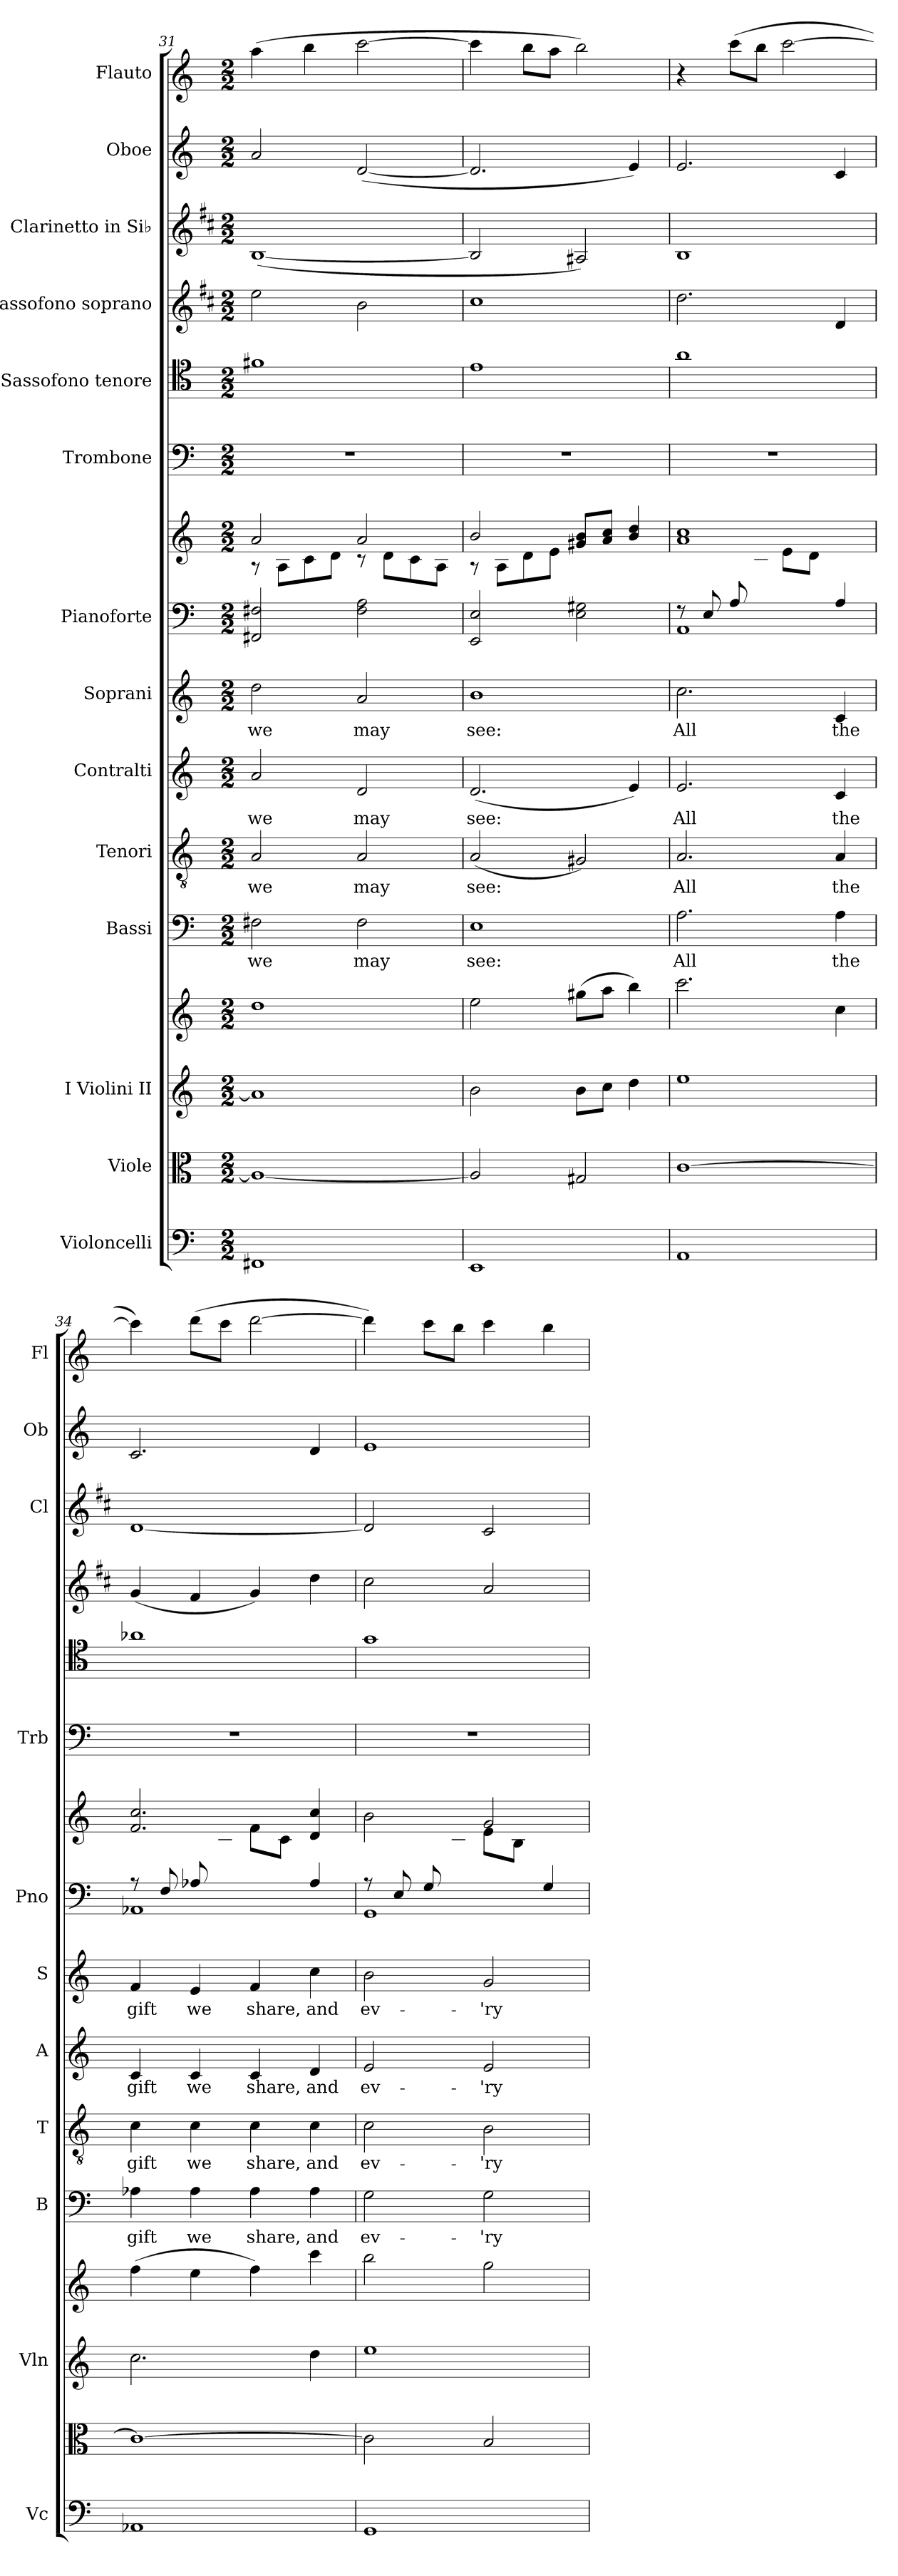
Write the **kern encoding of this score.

**kern	**kern	**kern	**kern	**kern	**text	**kern	**text	**kern	**text	**kern	**text	**kern	**kern	**kern	**kern	**kern	**kern	**kern	**kern
*part14	*part13	*part12	*part12	*part11	*part11	*part10	*part10	*part9	*part9	*part8	*part8	*part7	*part7	*part6	*part5	*part4	*part3	*part2	*part1
*staff16	*staff15	*staff14	*staff13	*staff12	*staff12	*staff11	*staff11	*staff10	*staff10	*staff9	*staff9	*staff8	*staff7	*staff6	*staff5	*staff4	*staff3	*staff2	*staff1
*I"Violoncelli	*I"Viole	*I"I  Violini  II	*	*I"Bassi	*	*I"Tenori	*	*I"Contralti	*	*I"Soprani	*	*I"Pianoforte	*	*I"Trombone	*I"Sassofono tenore	*I"Sassofono soprano	*I"Clarinetto in Si♭	*I"Oboe	*I"Flauto
*I'Vc	*	*I'Vln	*	*I'B	*	*I'T	*	*I'A	*	*I'S	*	*I'Pno	*	*I'Trb	*	*	*I'Cl	*I'Ob	*I'Fl
*clefF4	*clefC3	*clefG2	*clefG2	*clefF4	*	*clefGv2	*	*clefG2	*	*clefG2	*	*clefF4	*clefG2	*clefF4	*clefC4	*clefG2	*clefG2	*clefG2	*clefG2
*	*	*	*	*	*	*	*	*	*	*	*	*	*	*	*ITrd8c14	*ITrd1c2	*ITrd1c2	*	*
*k[]	*k[]	*k[]	*k[]	*k[]	*	*k[]	*	*k[]	*	*k[]	*	*k[]	*k[]	*k[]	*k[]	*k[]	*k[]	*k[]	*k[]
*M2/2	*M2/2	*M2/2	*M2/2	*M2/2	*	*M2/2	*	*M2/2	*	*M2/2	*	*M2/2	*M2/2	*M2/2	*M2/2	*M2/2	*M2/2	*M2/2	*M2/2
=31	=31	=31	=31	=31	=31	=31	=31	=31	=31	=31	=31	=31	=31	=31	=31	=31	=31	=31	=31
!	!	!	!	!	!LO:LY:b	!	!LO:LY:b	!	!LO:LY:b	!	!LO:LY:b	!	!	!	!	!	!	!	!
*	*	*	*	*	*	*	*	*	*	*	*	*	*^	*	*	*	*	*	*
1FF#X	1A_	1a]	1dd	2F#X\	we	2A/	we	2a/	we	2dd\	we	2FF#X/ 2F#X/	2a/	8r	1r	1F#X	2dd\	(>[1A	2a/	(>4aa\
.	.	.	.	.	.	.	.	.	.	.	.	.	.	8A\L	.	.	.	.	.	.
.	.	.	.	.	.	.	.	.	.	.	.	.	.	8c\	.	.	.	.	.	4bb\
.	.	.	.	.	.	.	.	.	.	.	.	.	.	8d\J	.	.	.	.	.	.
!	!	!	!	!	!LO:LY:b	!	!LO:LY:b	!	!LO:LY:b	!	!LO:LY:b	!	!	!	!	!	!	!	!	!
.	.	.	.	2F#\	may	2A/	may	2d/	may	2a/	may	2F#\ 2A\	2a/	8r	.	.	2a\	.	(>[2d/	[2ccc\
.	.	.	.	.	.	.	.	.	.	.	.	.	.	8d\L	.	.	.	.	.	.
.	.	.	.	.	.	.	.	.	.	.	.	.	.	8c\	.	.	.	.	.	.
.	.	.	.	.	.	.	.	.	.	.	.	.	.	8A\J	.	.	.	.	.	.
=32	=32	=32	=32	=32	=32	=32	=32	=32	=32	=32	=32	=32	=32	=32	=32	=32	=32	=32	=32	=32
!	!	!	!	!	!LO:LY:b	!	!LO:LY:b	!	!LO:LY:b	!	!LO:LY:b	!	!	!	!	!	!	!	!	!
1EE	2A/]	2b\	2ee\	1E	see:	(<2A/	see:	(<2.d/	see:	1b	see:	2EE/ 2E/	2b/	8r	1r	1E	1b	2A/]	2.d/]	4ccc\]
.	.	.	.	.	.	.	.	.	.	.	.	.	.	8A\L	.	.	.	.	.	.
.	.	.	.	.	.	.	.	.	.	.	.	.	.	8d\	.	.	.	.	.	8bb\L
.	.	.	.	.	.	.	.	.	.	.	.	.	.	8e\J	.	.	.	.	.	8aa\J
.	2G#X/	8b\L	(>8gg#X\L	.	.	2G#X/)	.	.	.	.	.	2E\ 2G#X\	8g#X/ 8b/L	2ryy	.	.	.	2G#X/)	.	2bb\)
.	.	8cc\J	8aa\J	.	.	.	.	.	.	.	.	.	8a/ 8cc/J	.	.	.	.	.	.	.
.	.	4dd\	4bb\)	.	.	.	.	4e/)	.	.	.	.	4b/ 4dd/	.	.	.	.	.	4e/)	.
!!LO:PB:g=z
=33	=33	=33	=33	=33	=33	=33	=33	=33	=33	=33	=33	=33	=33	=33	=33	=33	=33	=33	=33	=33
!	!	!	!	!	!LO:LY:b	!	!LO:LY:b	!	!LO:LY:b	!	!LO:LY:b	!	!	!	!	!	!	!	!	!
*	*	*	*	*	*	*	*	*	*	*	*	*^	*	*	*	*	*	*	*	*
1AA	[1c	1ee	2.ccc\	2.A\	All	2.A/	All	2.e/	All	2.cc\	All	8r	1AA	1a 1cc	4.ryy	1r	1A	2.cc\	1A	2.e/	4r
.	.	.	.	.	.	.	.	.	.	.	.	8E/L	.	.	.	.	.	.	.	.	.
.	.	.	.	.	.	.	.	.	.	.	.	8A/	.	.	.	.	.	.	.	.	(>8ccc\L
.	.	.	.	.	.	.	.	.	.	.	.	4.ryy	.	.	8c\J	.	.	.	.	.	8bb\J
.	.	.	.	.	.	.	.	.	.	.	.	.	.	.	8e\L	.	.	.	.	.	[2ccc\
.	.	.	.	.	.	.	.	.	.	.	.	.	.	.	8d\J	.	.	.	.	.	.
!	!	!	!	!	!LO:LY:b	!	!LO:LY:b	!	!LO:LY:b	!	!LO:LY:b	!	!	!	!	!	!	!	!	!	!
.	.	.	4cc\	4A\	the	4A/	the	4c/	the	4c/	the	4A/	.	.	4ryy	.	.	4c/	.	4c/	.
=34	=34	=34	=34	=34	=34	=34	=34	=34	=34	=34	=34	=34	=34	=34	=34	=34	=34	=34	=34	=34	=34
!	!	!	!	!	!LO:LY:b	!	!LO:LY:b	!	!LO:LY:b	!	!LO:LY:b	!	!	!	!	!	!	!	!	!	!
1AA-X	1c_	2.cc\	(>4ff\	4A-X\	gift	4c\	gift	4c/	gift	4f/	gift	8r	1AA-X	2.f/ 2.cc/	4.ryy	1r	1A-X	(<4f/	[1c	2.c/	4ccc\])
.	.	.	.	.	.	.	.	.	.	.	.	8F/L	.	.	.	.	.	.	.	.	.
!	!	!	!	!	!LO:LY:b	!	!LO:LY:b	!	!LO:LY:b	!	!LO:LY:b	!	!	!	!	!	!	!	!	!	!
.	.	.	4ee\	4A-\	we	4c\	we	4c/	we	4e/	we	8A-X/	.	.	.	.	.	4e/	.	.	(>8ddd\L
.	.	.	.	.	.	.	.	.	.	.	.	4.ryy	.	.	8c\J	.	.	.	.	.	8ccc\J
!	!	!	!	!	!LO:LY:b	!	!LO:LY:b	!	!LO:LY:b	!	!LO:LY:b	!	!	!	!	!	!	!	!	!	!
.	.	.	4ff\)	4A-\	share,	4c\	share,	4c/	share,	4f/	share,	.	.	.	8f\L	.	.	4f/)	.	.	[2ddd\
.	.	.	.	.	.	.	.	.	.	.	.	.	.	.	8c\J	.	.	.	.	.	.
!	!	!	!	!	!LO:LY:b	!	!LO:LY:b	!	!LO:LY:b	!	!LO:LY:b	!	!	!	!	!	!	!	!	!	!
.	.	4dd\	4ccc\	4A-\	and	4c\	and	4d/	and	4cc\	and	4A-/	.	4d/ 4cc/	4ryy	.	.	4cc\	.	4d/	.
=35	=35	=35	=35	=35	=35	=35	=35	=35	=35	=35	=35	=35	=35	=35	=35	=35	=35	=35	=35	=35	=35
!	!	!	!	!	!LO:LY:b	!	!LO:LY:b	!	!LO:LY:b	!	!LO:LY:b	!	!	!	!	!	!	!	!	!	!
1GG	2c\]	1ee	2bb\	2G\	ev-	2c\	ev-	2e/	ev-	2b\	ev-	8r	1GG	2b\	4.ryy	1r	1G	2b\	2c/]	1e	4ddd\])
.	.	.	.	.	.	.	.	.	.	.	.	8E/L	.	.	.	.	.	.	.	.	.
.	.	.	.	.	.	.	.	.	.	.	.	8G/	.	.	.	.	.	.	.	.	8ccc\L
.	.	.	.	.	.	.	.	.	.	.	.	4.ryy	.	.	8c\J	.	.	.	.	.	8bb\J
!	!	!	!	!	!LO:LY:b	!	!LO:LY:b	!	!LO:LY:b	!	!LO:LY:b	!	!	!	!	!	!	!	!	!	!
.	2B/	.	2gg\	2G\	-'ry	2B\	-'ry	2e/	-'ry	2g/	-'ry	.	.	2g/	8e\L	.	.	2g/	2B/	.	4ccc\
.	.	.	.	.	.	.	.	.	.	.	.	.	.	.	8B\J	.	.	.	.	.	.
.	.	.	.	.	.	.	.	.	.	.	.	4G/	.	.	4ryy	.	.	.	.	.	4bb\
*	*	*	*	*	*	*	*	*	*	*	*	*v	*v	*	*	*	*	*	*	*	*
*	*	*	*	*	*	*	*	*	*	*	*	*	*v	*v	*	*	*	*	*	*
=	=	=	=	=	=	=	=	=	=	=	=	=	=	=	=	=	=	=	=
*-	*-	*-	*-	*-	*-	*-	*-	*-	*-	*-	*-	*-	*-	*-	*-	*-	*-	*-	*-
